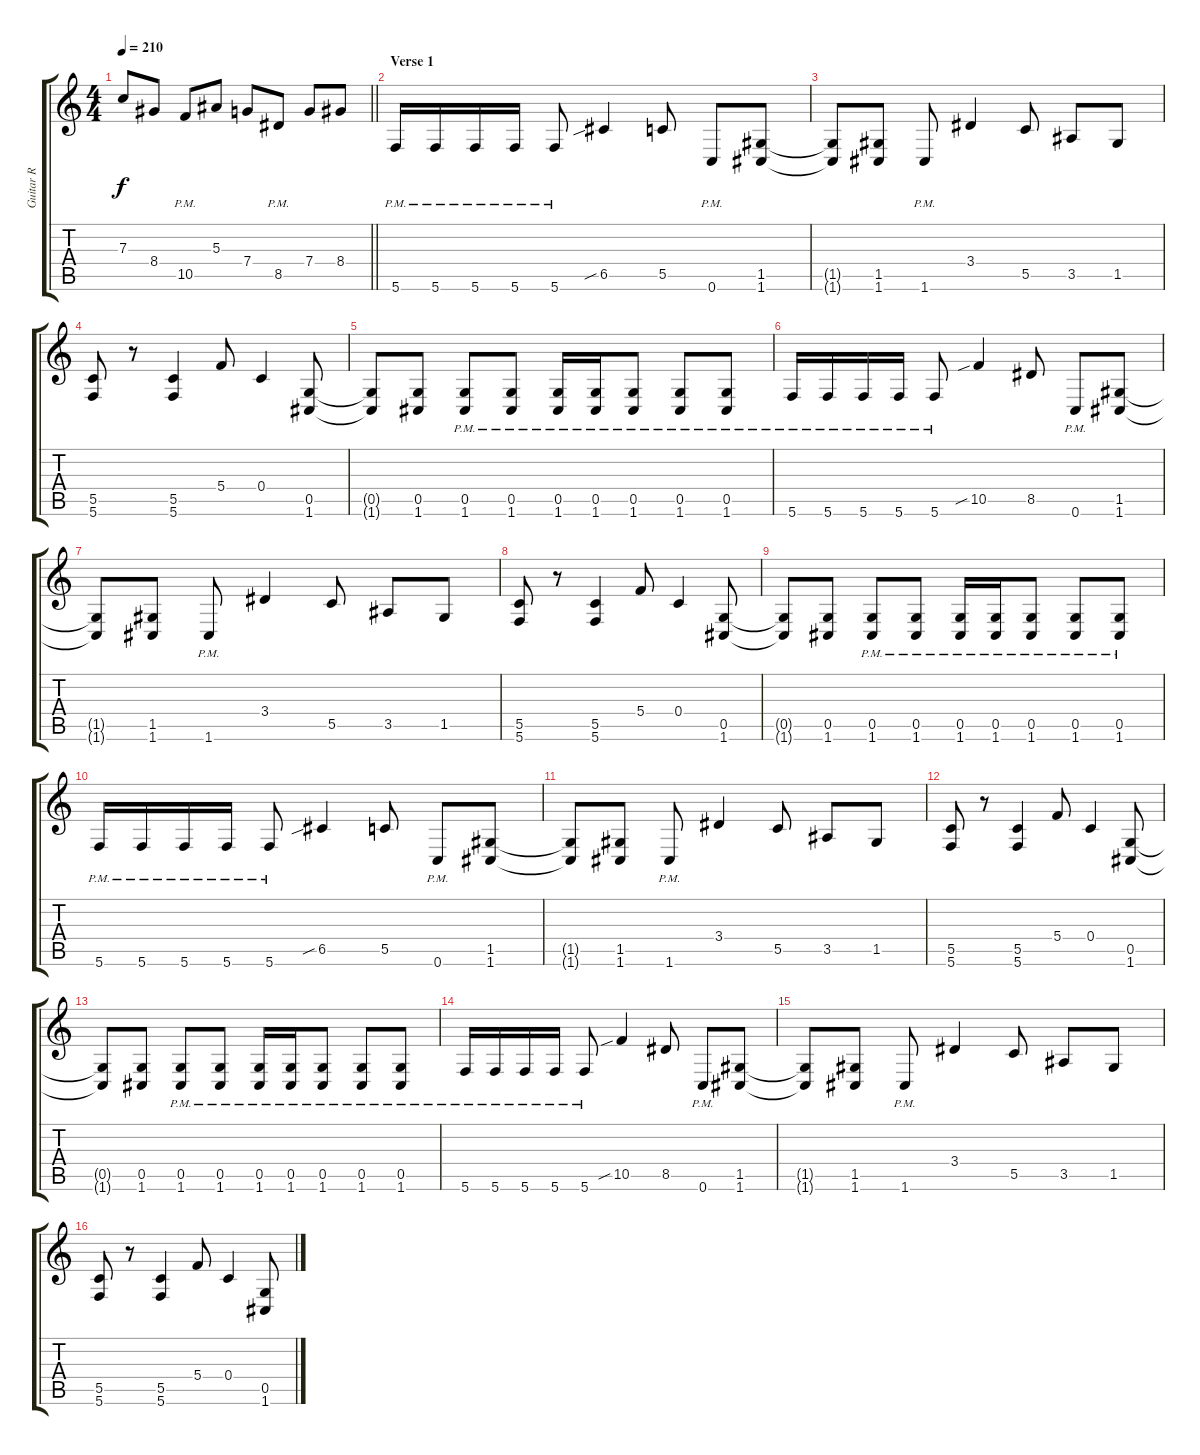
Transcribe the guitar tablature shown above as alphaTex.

\track ("Guitar R" "Guitar R") {instrument overdrivenguitar}
\staff {score tabs}
\tuning (D4 A3 F3 C3 G2 C2) {hide}
\ts (4 4)
\tempo 210
\clef g2
\barLineRight lightlight
\ks c
7.3.8{dy f} 8.4.8 10.5{pm}.8 5.3.8 7.4.8 8.5{pm}.8 7.4.8 8.4.8 |
\section ("" "Verse 1")
5.6{pm}.16 5.6{pm}.16 5.6{pm}.16 5.6{pm}.16 5.6{pm}.8 6.5{sib}.4 5.5.8 0.6{pm}.8 (1.5 1.6).8 |
(1.5{t} 1.6{t}).8 (1.5 1.6).8 1.6{pm}.8 3.4.4 5.5.8 3.5.8 1.5.8 |
(5.5 5.6).8 r.8 (5.5 5.6).4 5.4.8 0.4.4 (0.5 1.6).8 |
(0.5{t} 1.6{t}).8 (0.5 1.6).8 (0.5{pm} 1.6{pm}).8 (0.5{pm} 1.6{pm}).8 (0.5{pm} 1.6{pm}).16 (0.5{pm} 1.6{pm}).16 (0.5{pm} 1.6{pm}).8 (0.5{pm} 1.6{pm}).8 (0.5{pm} 1.6{pm}).8 |
5.6{pm}.16 5.6{pm}.16 5.6{pm}.16 5.6{pm}.16 5.6{pm}.8 10.5{sib}.4 8.5.8 0.6{pm}.8 (1.5 1.6).8 |
(1.5{t} 1.6{t}).8 (1.5 1.6).8 1.6{pm}.8 3.4.4 5.5.8 3.5.8 1.5.8 |
(5.5 5.6).8 r.8 (5.5 5.6).4 5.4.8 0.4.4 (0.5 1.6).8 |
(0.5{t} 1.6{t}).8 (0.5 1.6).8 (0.5{pm} 1.6{pm}).8 (0.5{pm} 1.6{pm}).8 (0.5{pm} 1.6{pm}).16 (0.5{pm} 1.6{pm}).16 (0.5{pm} 1.6{pm}).8 (0.5{pm} 1.6{pm}).8 (0.5{pm} 1.6{pm}).8 |
5.6{pm}.16 5.6{pm}.16 5.6{pm}.16 5.6{pm}.16 5.6{pm}.8 6.5{sib}.4 5.5.8 0.6{pm}.8 (1.5 1.6).8 |
(1.5{t} 1.6{t}).8 (1.5 1.6).8 1.6{pm}.8 3.4.4 5.5.8 3.5.8 1.5.8 |
(5.5 5.6).8 r.8 (5.5 5.6).4 5.4.8 0.4.4 (0.5 1.6).8 |
(0.5{t} 1.6{t}).8 (0.5 1.6).8 (0.5{pm} 1.6{pm}).8 (0.5{pm} 1.6{pm}).8 (0.5{pm} 1.6{pm}).16 (0.5{pm} 1.6{pm}).16 (0.5{pm} 1.6{pm}).8 (0.5{pm} 1.6{pm}).8 (0.5{pm} 1.6{pm}).8 |
5.6{pm}.16 5.6{pm}.16 5.6{pm}.16 5.6{pm}.16 5.6{pm}.8 10.5{sib}.4 8.5.8 0.6{pm}.8 (1.5 1.6).8 |
(1.5{t} 1.6{t}).8 (1.5 1.6).8 1.6{pm}.8 3.4.4 5.5.8 3.5.8 1.5.8 |
(5.5 5.6).8 r.8 (5.5 5.6).4 5.4.8 0.4.4 (0.5 1.6).8
